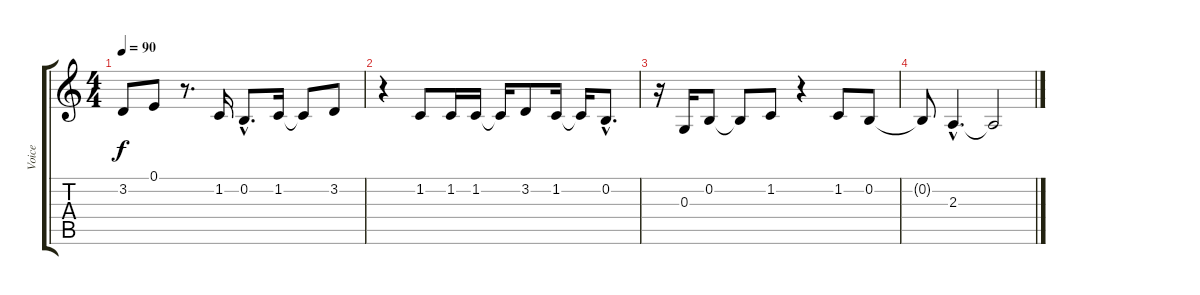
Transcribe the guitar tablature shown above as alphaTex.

\track ("Voice" "Voice") {instrument flute}
\staff {score tabs}
\tuning (E4 B3 G3 D3 A2 E2) {hide}
\ts (4 4)
\tempo 90
\clef g2
\ks c
3.2.8{dy f} 0.1.8 r.8{d} 1.2.16 0.2{hac}.8{d} 1.2.16 1.2{t}.8 3.2.8 |
r.4 1.2.8 1.2.16 1.2.16 1.2{t}.16 3.2.8 1.2.16 1.2{t}.16 0.2{hac}.8{d} |
r.16 0.3.16 0.2.8 0.2{t}.8 1.2.8 r.4 1.2.8 0.2.8 |
0.2{t}.8 2.3{hac}.4{d} 2.3{t}.2
